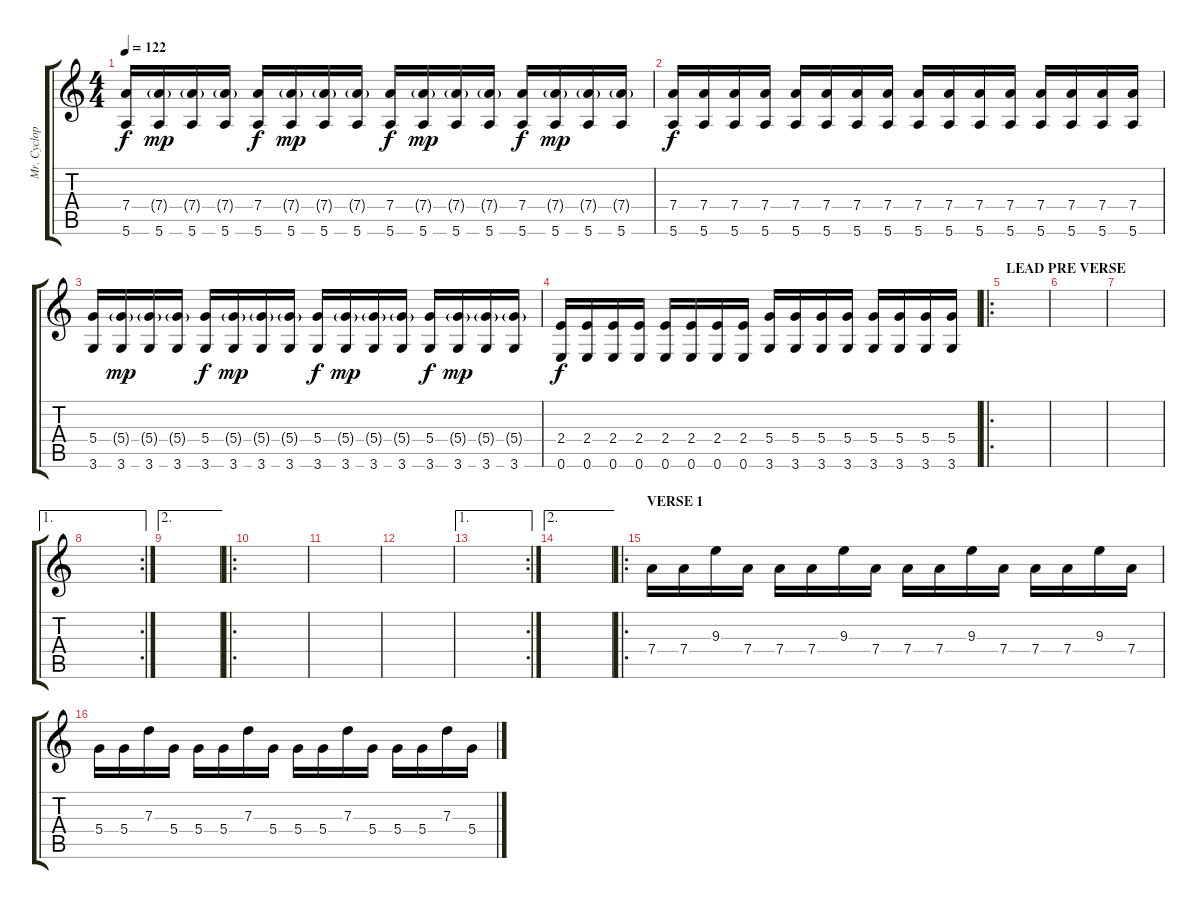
\track ("Mr. Cyclop" "Mr. Cyclop") {instrument distortionguitar}
\staff {score tabs}
\tuning (E4 B3 G3 D3 A2 E2) {hide}
\ts (4 4)
\tempo 122
\clef g2
\ks c
(7.4 5.6).16{dy f instrument distortionguitar} (7.4{g} 5.6).16{dy mp} (7.4{g} 5.6).16 (7.4{g} 5.6).16 (7.4 5.6).16{dy f} (7.4{g} 5.6).16{dy mp} (7.4{g} 5.6).16 (7.4{g} 5.6).16 (7.4 5.6).16{dy f} (7.4{g} 5.6).16{dy mp} (7.4{g} 5.6).16 (7.4{g} 5.6).16 (7.4 5.6).16{dy f} (7.4{g} 5.6).16{dy mp} (7.4{g} 5.6).16 (7.4{g} 5.6).16 |
(7.4 5.6).16{dy f} (7.4 5.6).16 (7.4 5.6).16 (7.4 5.6).16 (7.4 5.6).16 (7.4 5.6).16 (7.4 5.6).16 (7.4 5.6).16 (7.4 5.6).16 (7.4 5.6).16 (7.4 5.6).16 (7.4 5.6).16 (7.4 5.6).16 (7.4 5.6).16 (7.4 5.6).16 (7.4 5.6).16 |
(5.4 3.6).16 (5.4{g} 3.6).16{dy mp} (5.4{g} 3.6).16 (5.4{g} 3.6).16 (5.4 3.6).16{dy f} (5.4{g} 3.6).16{dy mp} (5.4{g} 3.6).16 (5.4{g} 3.6).16 (5.4 3.6).16{dy f} (5.4{g} 3.6).16{dy mp} (5.4{g} 3.6).16 (5.4{g} 3.6).16 (5.4 3.6).16{dy f} (5.4{g} 3.6).16{dy mp} (5.4{g} 3.6).16 (5.4{g} 3.6).16 |
(2.4 0.6).16{dy f} (2.4 0.6).16 (2.4 0.6).16 (2.4 0.6).16 (2.4 0.6).16 (2.4 0.6).16 (2.4 0.6).16 (2.4 0.6).16 (5.4 3.6).16 (5.4 3.6).16 (5.4 3.6).16 (5.4 3.6).16 (5.4 3.6).16 (5.4 3.6).16 (5.4 3.6).16 (5.4 3.6).16 |
\ro
\section ("" "LEAD PRE VERSE")
|
|
|
\ae 1
\rc 2
|
\ae 2
|
\ro
|
|
|
\ae 1
\rc 2
|
\ae 2
|
\ro
\section ("" "VERSE 1")
7.4.16{instrument overdrivenguitar} 7.4.16 9.3.16 7.4.16 7.4.16 7.4.16 9.3.16 7.4.16 7.4.16 7.4.16 9.3.16 7.4.16 7.4.16 7.4.16 9.3.16 7.4.16 |
5.4.16 5.4.16 7.3.16 5.4.16 5.4.16 5.4.16 7.3.16 5.4.16 5.4.16 5.4.16 7.3.16 5.4.16 5.4.16 5.4.16 7.3.16 5.4.16
